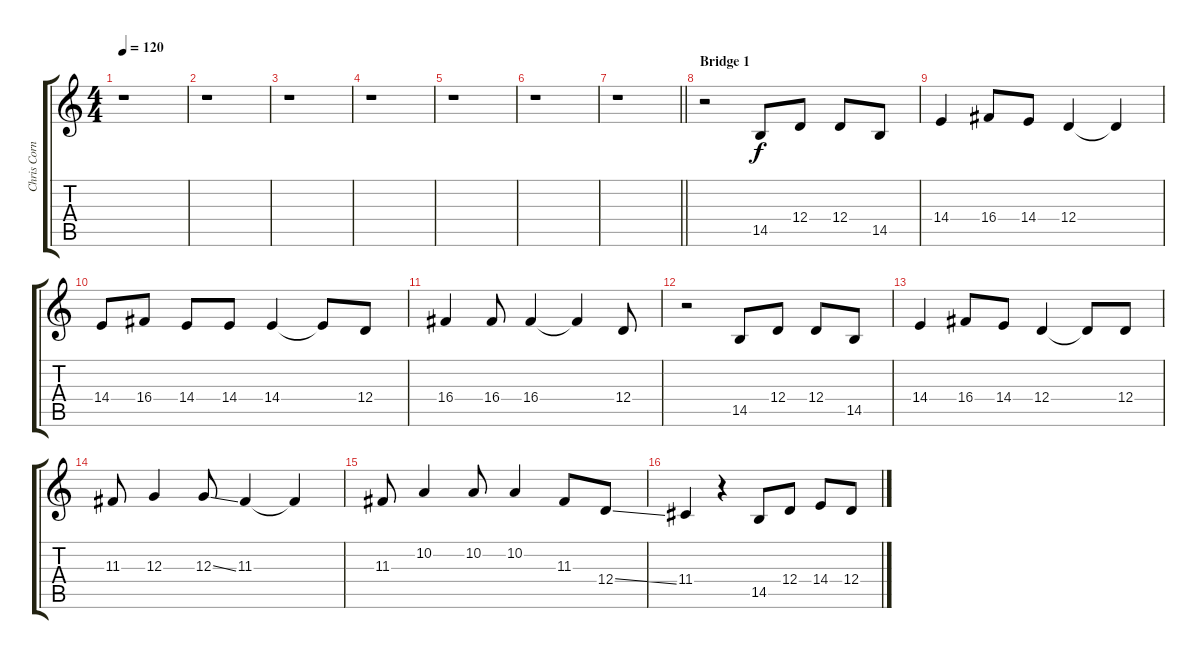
\track ("Chris Cornell" "Chris Corn") {instrument cello}
\staff {score tabs}
\tuning (E4 B3 G3 D3 A2 E2) {hide}
\ts (4 4)
\tempo 120
\clef g2
\ks c
r.1{dy f} |
r.1 |
r.1 |
r.1 |
r.1 |
r.1 |
\barLineRight lightlight
r.1 |
\section ("" "Bridge 1")
r.2 14.5.8{volume 13} 12.4.8 12.4.8 14.5.8 |
14.4.4 16.4.8 14.4.8 12.4.4 12.4{t}.4 |
14.4.8 16.4.8 14.4.8 14.4.8 14.4.4 14.4{t}.8 12.4.8 |
16.4.4 16.4.8 16.4.4 16.4{t}.4 12.4.8 |
r.2 14.5.8 12.4.8 12.4.8 14.5.8 |
14.4.4 16.4.8 14.4.8 12.4.4 12.4{t}.8 12.4.8 |
11.3.8 12.3.4 12.3{ss}.8 11.3.4 11.3{t}.4 |
11.3.8 10.2.4 10.2.8 10.2.4 11.3.8 12.4{ss}.8 |
11.4.4 r.4 14.5.8 12.4.8 14.4.8 12.4.8
